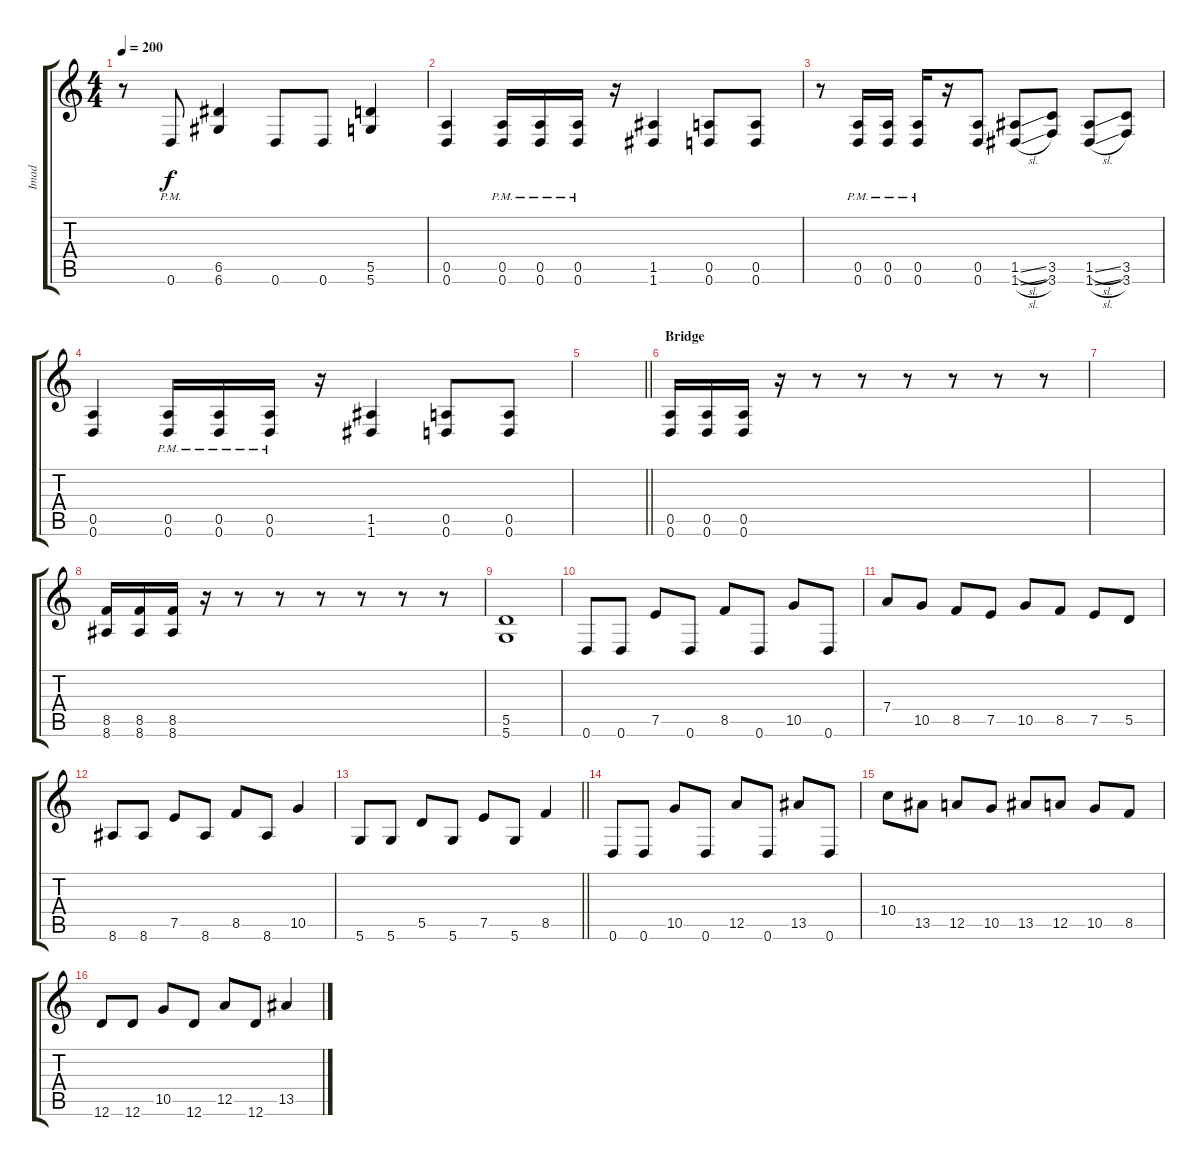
\track ("Imad" "Imad") {instrument distortionguitar}
\staff {score tabs}
\tuning (E4 B3 G3 D3 A2 D2) {hide}
\ts (4 4)
\tempo 200
\clef g2
\ks c
r.8{dy f} 0.6{pm}.8 (6.5 6.6).4 0.6.8 0.6.8 (5.5 5.6).4 |
(0.5 0.6).4 (0.5{pm} 0.6{pm}).16 (0.5{pm} 0.6{pm}).16 (0.5{pm} 0.6{pm}).16 r.16 (1.5 1.6).4 (0.5 0.6).8 (0.5 0.6).8 |
r.8 (0.5{pm} 0.6{pm}).16 (0.5{pm} 0.6{pm}).16 (0.5{pm} 0.6{pm}).16 r.16 (0.5 0.6).8 (1.5{sl} 1.6{sl}).8 (3.5 3.6).8 (1.5{sl} 1.6{sl}).8 (3.5 3.6).8 |
(0.5 0.6).4 (0.5{pm} 0.6{pm}).16 (0.5{pm} 0.6{pm}).16 (0.5{pm} 0.6{pm}).16 r.16 (1.5 1.6).4 (0.5 0.6).8 (0.5 0.6).8 |
\barLineRight lightlight
|
\section ("" "Bridge ")
(0.5 0.6).16 (0.5 0.6).16 (0.5 0.6).16 r.16 r.8 r.8 r.8 r.8 r.8 r.8 |
|
(8.5 8.6).16 (8.5 8.6).16 (8.5 8.6).16 r.16 r.8 r.8 r.8 r.8 r.8 r.8 |
(5.5 5.6).1 |
0.6.8 0.6.8 7.5.8 0.6.8 8.5.8 0.6.8 10.5.8 0.6.8 |
7.4.8 10.5.8 8.5.8 7.5.8 10.5.8 8.5.8 7.5.8 5.5.8 |
8.6.8 8.6.8 7.5.8 8.6.8 8.5.8 8.6.8 10.5.4 |
\barLineRight lightlight
5.6.8 5.6.8 5.5.8 5.6.8 7.5.8 5.6.8 8.5.4 |
\section ("" "")
0.6.8 0.6.8 10.5.8 0.6.8 12.5.8 0.6.8 13.5.8 0.6.8 |
10.4.8 13.5.8 12.5.8 10.5.8 13.5.8 12.5.8 10.5.8 8.5.8 |
12.6.8 12.6.8 10.5.8 12.6.8 12.5.8 12.6.8 13.5.4
